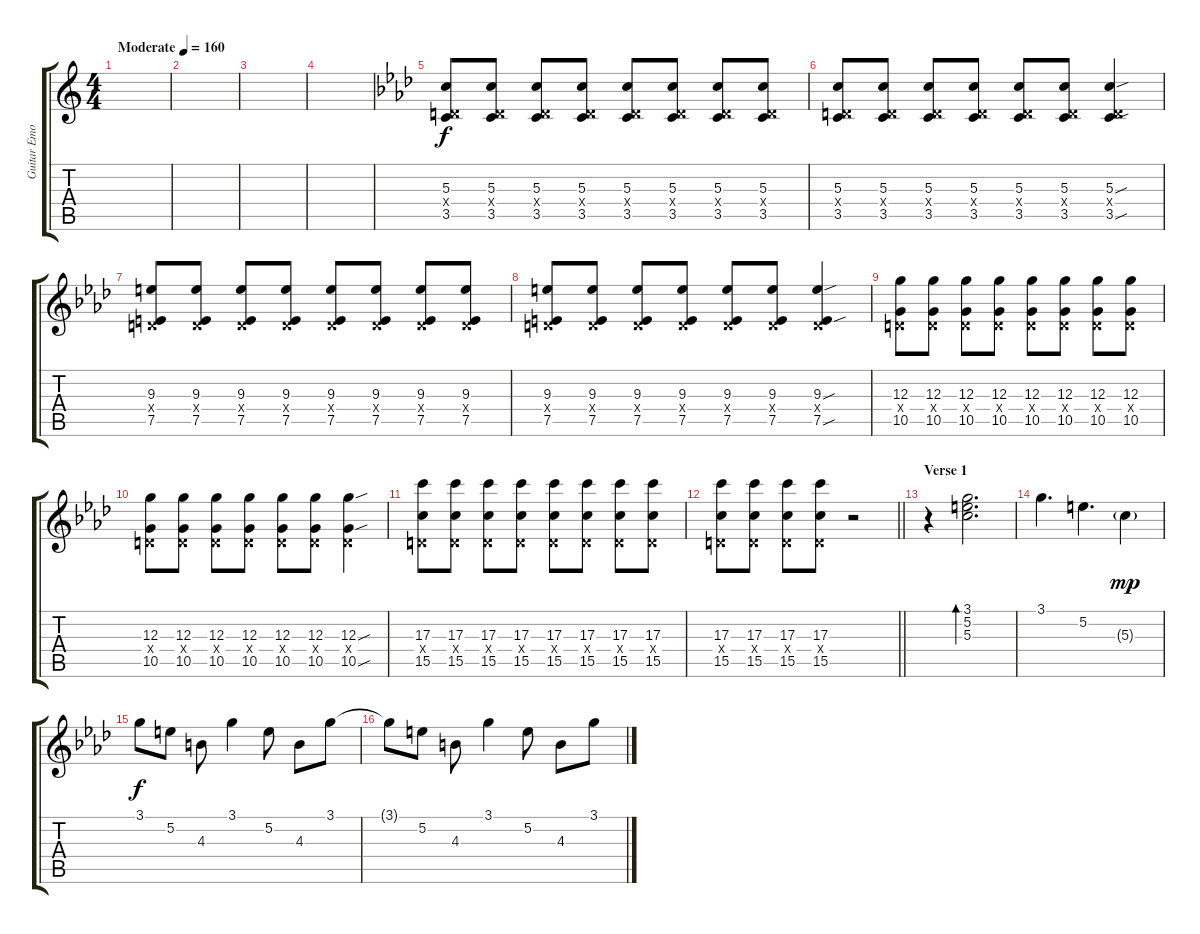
\track ("Guitar Emo" "Guitar Emo") {instrument overdrivenguitar}
\staff {score tabs}
\tuning (E4 B3 G3 D3 A2 E2) {hide}
\ts (4 4)
\tempo (160 "Moderate")
\clef g2
\ks c
|
|
|
|
\ks ab
(5.3 0.4{x} 3.5).8 (5.3 0.4{x} 3.5).8 (5.3 0.4{x} 3.5).8 (5.3 0.4{x} 3.5).8 (5.3 0.4{x} 3.5).8 (5.3 0.4{x} 3.5).8 (5.3 0.4{x} 3.5).8 (5.3 0.4{x} 3.5).8 |
(5.3 0.4{x} 3.5).8 (5.3 0.4{x} 3.5).8 (5.3 0.4{x} 3.5).8 (5.3 0.4{x} 3.5).8 (5.3 0.4{x} 3.5).8 (5.3 0.4{x} 3.5).8 (5.3{sou} 0.4{x} 3.5{sou}).4 |
(9.3 0.4{x} 7.5).8 (9.3 0.4{x} 7.5).8 (9.3 0.4{x} 7.5).8 (9.3 0.4{x} 7.5).8 (9.3 0.4{x} 7.5).8 (9.3 0.4{x} 7.5).8 (9.3 0.4{x} 7.5).8 (9.3 0.4{x} 7.5).8 |
(9.3 0.4{x} 7.5).8 (9.3 0.4{x} 7.5).8 (9.3 0.4{x} 7.5).8 (9.3 0.4{x} 7.5).8 (9.3 0.4{x} 7.5).8 (9.3 0.4{x} 7.5).8 (9.3{sou} 0.4{x} 7.5{sou}).4 |
(12.3 0.4{x} 10.5).8 (12.3 0.4{x} 10.5).8 (12.3 0.4{x} 10.5).8 (12.3 0.4{x} 10.5).8 (12.3 0.4{x} 10.5).8 (12.3 0.4{x} 10.5).8 (12.3 0.4{x} 10.5).8 (12.3 0.4{x} 10.5).8 |
(12.3 0.4{x} 10.5).8 (12.3 0.4{x} 10.5).8 (12.3 0.4{x} 10.5).8 (12.3 0.4{x} 10.5).8 (12.3 0.4{x} 10.5).8 (12.3 0.4{x} 10.5).8 (12.3{sou} 0.4{x} 10.5{sou}).4 |
(17.3 0.4{x} 15.5).8 (17.3 0.4{x} 15.5).8 (17.3 0.4{x} 15.5).8 (17.3 0.4{x} 15.5).8 (17.3 0.4{x} 15.5).8 (17.3 0.4{x} 15.5).8 (17.3 0.4{x} 15.5).8 (17.3 0.4{x} 15.5).8 |
\barLineRight lightlight
(17.3 0.4{x} 15.5).8 (17.3 0.4{x} 15.5).8 (17.3 0.4{x} 15.5).8 (17.3 0.4{x} 15.5).8 r.2 |
\section ("" "Verse 1")
r.4 (3.1 5.2 5.3).2{d bd 480 volume 7 instrument acousticguitarsteel} |
3.1.4{d} 5.2.4{d} 5.3{g}.4{dy mp} |
3.1.8{dy f} 5.2.8 4.3.8 3.1.4 5.2.8 4.3.8 3.1.8 |
3.1{t}.8 5.2.8 4.3.8 3.1.4 5.2.8 4.3.8 3.1.8
